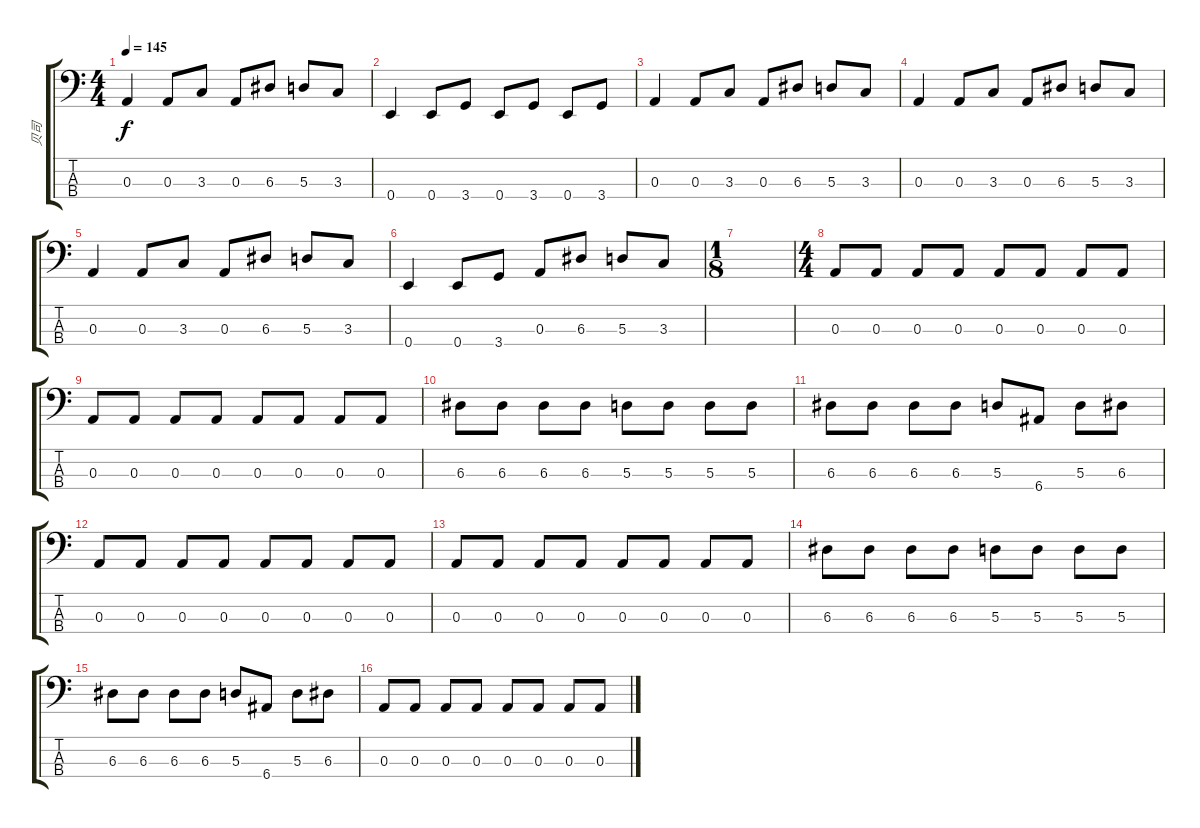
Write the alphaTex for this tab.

\track ("贝司" "贝司") {instrument electricbasspick}
\staff {score tabs}
\tuning (G2 D2 A1 E1) {hide}
\ts (4 4)
\tempo 145
\clef f4
\ks c
0.3.4{dy f} 0.3.8 3.3.8 0.3.8 6.3.8 5.3.8 3.3.8 |
0.4.4 0.4.8 3.4.8 0.4.8 3.4.8 0.4.8 3.4.8 |
0.3.4 0.3.8 3.3.8 0.3.8 6.3.8 5.3.8 3.3.8 |
0.3.4 0.3.8 3.3.8 0.3.8 6.3.8 5.3.8 3.3.8 |
0.3.4 0.3.8 3.3.8 0.3.8 6.3.8 5.3.8 3.3.8 |
0.4.4 0.4.8 3.4.8 0.3.8 6.3.8 5.3.8 3.3.8 |
\ts (1 8)
|
\ts (4 4)
0.3.8 0.3.8 0.3.8 0.3.8 0.3.8 0.3.8 0.3.8 0.3.8 |
0.3.8 0.3.8 0.3.8 0.3.8 0.3.8 0.3.8 0.3.8 0.3.8 |
6.3.8 6.3.8 6.3.8 6.3.8 5.3.8 5.3.8 5.3.8 5.3.8 |
6.3.8 6.3.8 6.3.8 6.3.8 5.3.8 6.4.8 5.3.8 6.3.8 |
0.3.8 0.3.8 0.3.8 0.3.8 0.3.8 0.3.8 0.3.8 0.3.8 |
0.3.8 0.3.8 0.3.8 0.3.8 0.3.8 0.3.8 0.3.8 0.3.8 |
6.3.8 6.3.8 6.3.8 6.3.8 5.3.8 5.3.8 5.3.8 5.3.8 |
6.3.8 6.3.8 6.3.8 6.3.8 5.3.8 6.4.8 5.3.8 6.3.8 |
0.3.8 0.3.8 0.3.8 0.3.8 0.3.8 0.3.8 0.3.8 0.3.8
